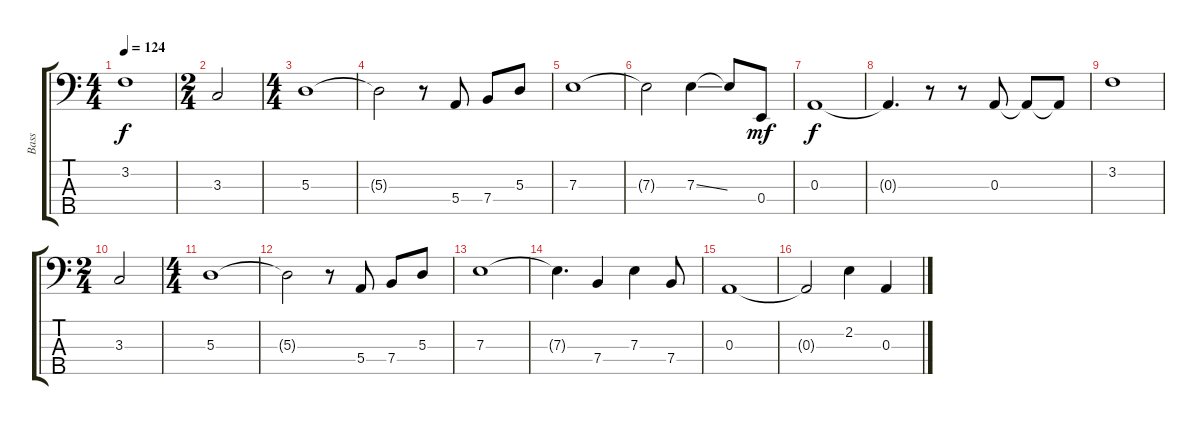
\track ("Bass" "Bass") {instrument electricbassfinger}
\staff {score tabs}
\tuning (G2 D2 A1 E1 B0) {hide}
\ts (4 4)
\tempo 124
\clef f4
\ks c
3.2.1{dy f} |
\ts (2 4)
3.3.2 |
\ts (4 4)
5.3.1 |
5.3{t}.2 r.8 5.4.8 7.4.8 5.3.8 |
7.3.1 |
7.3{t}.2 7.3{ss}.4 7.3{t}.8 0.4.8{dy mf} |
0.3.1{dy f} |
0.3{t}.4{d} r.8 r.8 0.3.8 0.3{t}.8 0.3{t}.8 |
3.2.1 |
\ts (2 4)
3.3.2 |
\ts (4 4)
5.3.1 |
5.3{t}.2 r.8 5.4.8 7.4.8 5.3.8 |
7.3.1 |
7.3{t}.4{d} 7.4.4 7.3.4 7.4.8 |
0.3.1 |
0.3{t}.2 2.2.4 0.3.4
